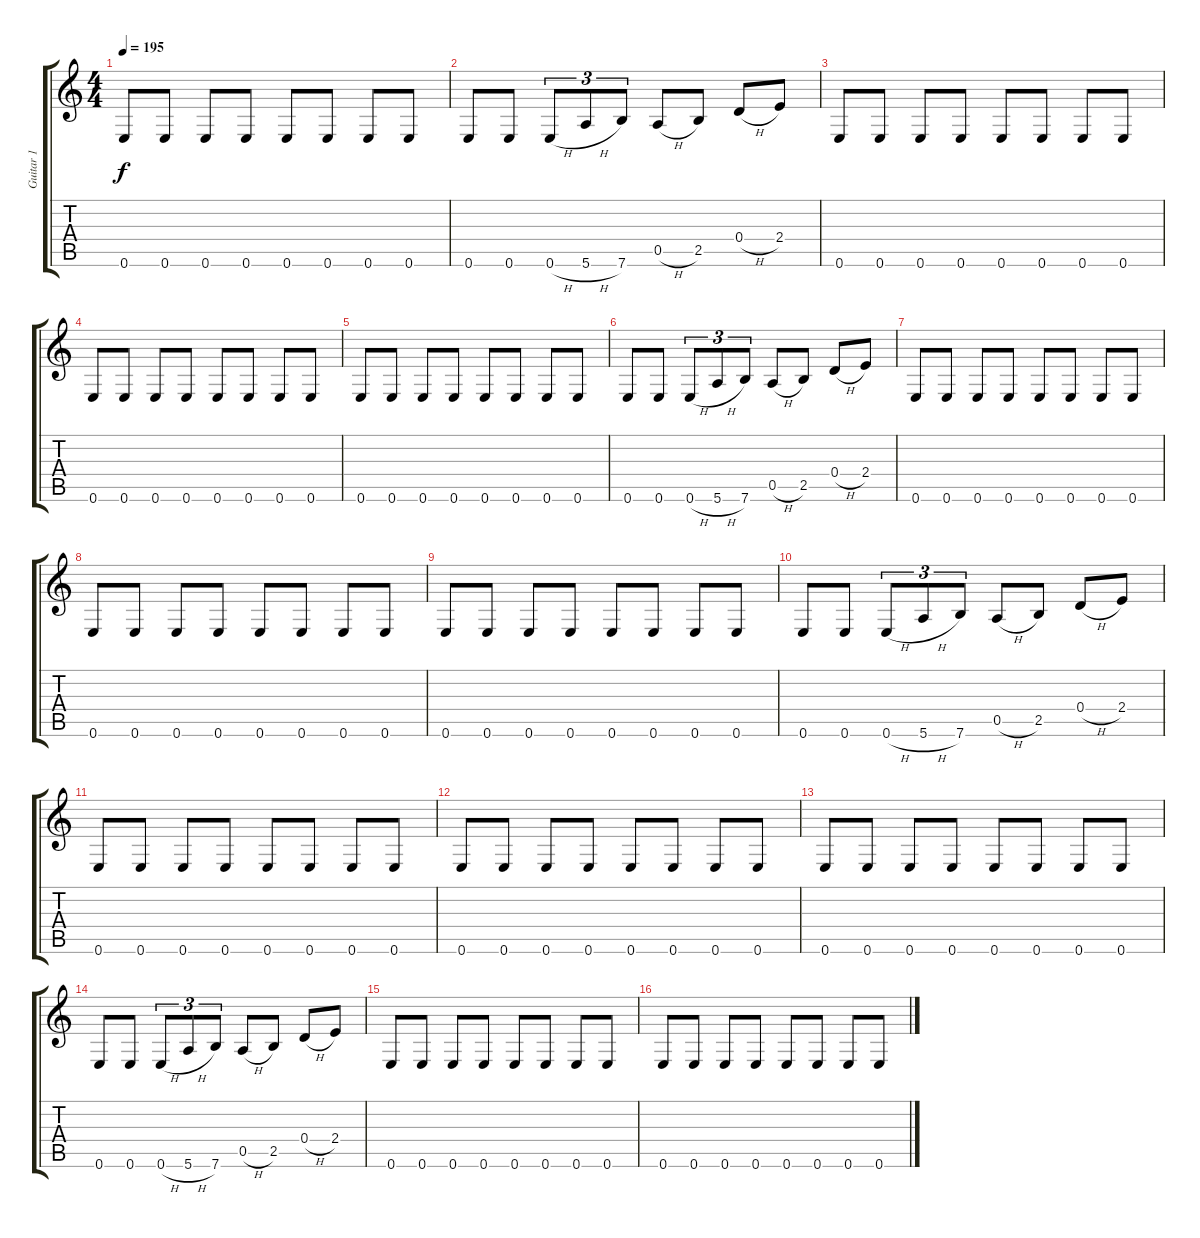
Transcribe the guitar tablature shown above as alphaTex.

\track ("Guitar 1" "Guitar 1") {instrument distortionguitar}
\staff {score tabs}
\tuning (E4 B3 G3 D3 A2 E2) {hide}
\ts (4 4)
\tempo 195
\clef g2
\ks c
0.6.8{dy f} 0.6.8 0.6.8 0.6.8 0.6.8 0.6.8 0.6.8 0.6.8 |
0.6.8 0.6.8 0.6{h}.8{tu (3 2)} 5.6{h}.8{tu (3 2)} 7.6.8{tu (3 2)} 0.5{h}.8 2.5.8 0.4{h}.8 2.4.8 |
0.6.8 0.6.8 0.6.8 0.6.8 0.6.8 0.6.8 0.6.8 0.6.8 |
0.6.8 0.6.8 0.6.8 0.6.8 0.6.8 0.6.8 0.6.8 0.6.8 |
0.6.8 0.6.8 0.6.8 0.6.8 0.6.8 0.6.8 0.6.8 0.6.8 |
0.6.8 0.6.8 0.6{h}.8{tu (3 2)} 5.6{h}.8{tu (3 2)} 7.6.8{tu (3 2)} 0.5{h}.8 2.5.8 0.4{h}.8 2.4.8 |
0.6.8 0.6.8 0.6.8 0.6.8 0.6.8 0.6.8 0.6.8 0.6.8 |
0.6.8 0.6.8 0.6.8 0.6.8 0.6.8 0.6.8 0.6.8 0.6.8 |
0.6.8 0.6.8 0.6.8 0.6.8 0.6.8 0.6.8 0.6.8 0.6.8 |
0.6.8 0.6.8 0.6{h}.8{tu (3 2)} 5.6{h}.8{tu (3 2)} 7.6.8{tu (3 2)} 0.5{h}.8 2.5.8 0.4{h}.8 2.4.8 |
0.6.8 0.6.8 0.6.8 0.6.8 0.6.8 0.6.8 0.6.8 0.6.8 |
0.6.8 0.6.8 0.6.8 0.6.8 0.6.8 0.6.8 0.6.8 0.6.8 |
0.6.8 0.6.8 0.6.8 0.6.8 0.6.8 0.6.8 0.6.8 0.6.8 |
0.6.8 0.6.8 0.6{h}.8{tu (3 2)} 5.6{h}.8{tu (3 2)} 7.6.8{tu (3 2)} 0.5{h}.8 2.5.8 0.4{h}.8 2.4.8 |
0.6.8{volume 13} 0.6.8 0.6.8 0.6.8 0.6.8 0.6.8 0.6.8 0.6.8 |
0.6.8 0.6.8 0.6.8 0.6.8 0.6.8 0.6.8 0.6.8 0.6.8
